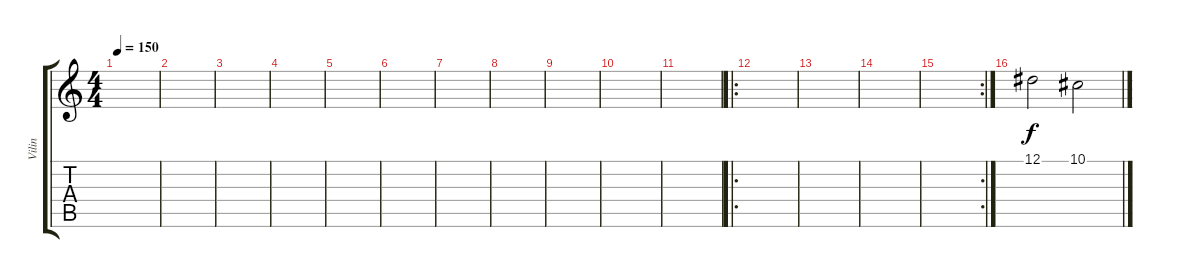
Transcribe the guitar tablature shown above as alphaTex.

\track ("Vilin" "Vilin") {instrument stringensemble1}
\staff {score tabs}
\tuning (Eb4 Bb3 Gb3 Db3 Ab2 Eb2) {hide}
\ts (4 4)
\tempo 150
\clef g2
\ks c
|
|
|
|
|
|
|
|
|
|
|
\ro
|
|
|
\rc 2
|
12.1.2 10.1.2
